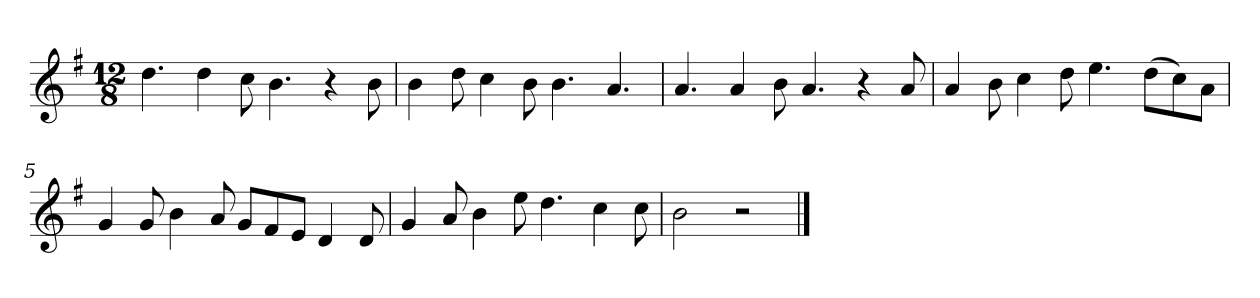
**kern
*part1
*staff1
*k[f#]
*M12/8
*MM120
=1
4.dd
4dd
8cc
4.b
4r
8b
=2
4b
8dd
4cc
8b
4.b
4.a
=3
4.a
4a
8b
4.a
4r
8a
=4
4a
8b
4cc
8dd
4.ee
(8ddL
8cc)
8aJ
=5
4g
8g
4b
8a
8gL
8f#
8eJ
4d
8d
=6
4g
8a
4b
8ee
4.dd
4cc
8cc
=7
2b
2r
==
*-
